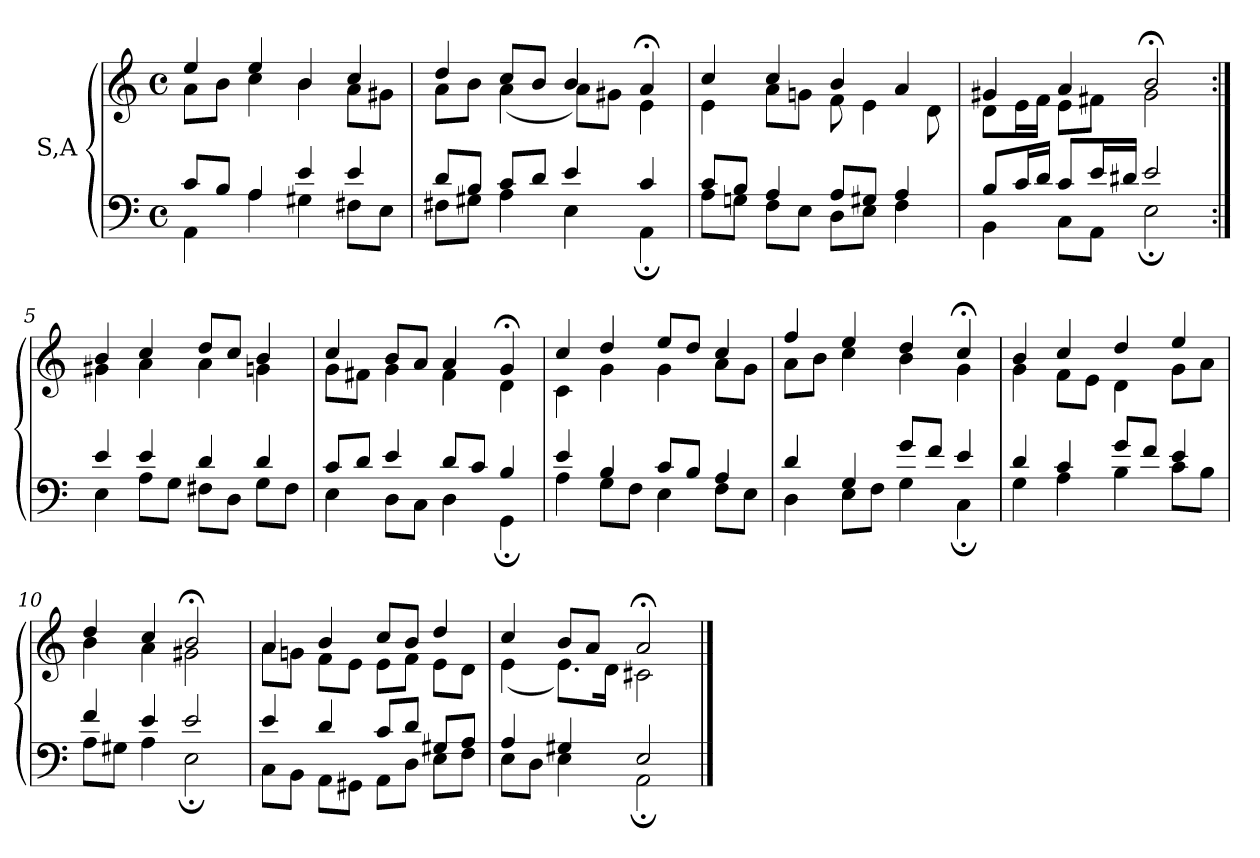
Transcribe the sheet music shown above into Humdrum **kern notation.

**kern	**kern
*part1	*part1
*staff2	*staff1
*I"S,A	*
!!LO:LB:g=z
*clefF4	*clefG2
*k[]	*k[]
*M4/4	*M4/4
*met(c)	*met(c)
=1	=1
*^	*^
8cL	4AA	4ee	8aL
8BJ	.	.	8bJ
4A	4A	4ee	4cc
4e	4G#X	4b	4b
4e	8F#XL	4cc	8aL
.	8EJ	.	8g#XJ
=2	=2	=2	=2
8dL	8F#XL	4dd	8aL
8BJ	8G#XJ	.	8bJ
8cL	4A	8ccL	(<4a
8dJ	.	8bJ	.
4e	4E	4b	8aL)
.	.	.	8g#XJ
4c	4AA;	4a;<	4e
=3	=3	=3	=3
8cL	8AL	4cc	4e
8BJ	8GnJ	.	.
4A	8FL	4cc	8aL
.	8EJ	.	8gnJ
8AL	8DL	4b	8f
8G#XJ	8EJ	.	4e
4A	4F	4a	.
.	.	.	8d
=4	=4	=4	=4
8BL	4BB	4g#X	8dL
16cL	.	.	16eL
16dJJ	.	.	16fJJ
8cL	8CL	4a	8eL
16eL	8AAJ	.	8f#XJ
16d#XJJ	.	.	.
2e	2E;	2b;<	2g#
!!LO:LB:g=z	!!
=5:|!	=5:|!	=5:|!	=5:|!
4e	4E	4b	4g#X
4e	8AL	4cc	4a
.	8GJ	.	.
4d	8F#XL	8ddL	4a
.	8DJ	8ccJ	.
4d	8GL	4b	4gn
.	8F#J	.	.
=6	=6	=6	=6
8cL	4E	4cc	8gL
8dJ	.	.	8f#XJ
4e	8DL	8bL	4g
.	8CJ	8aJ	.
8dL	4D	4a	4f#
8cJ	.	.	.
4B	4GG;	4g;<	4d
=7	=7	=7	=7
4e	4A	4cc	4c
4B	8GL	4dd	4g
.	8FJ	.	.
8cL	4E	8eeL	4g
8BJ	.	8ddJ	.
4A	8FL	4cc	8aL
.	8EJ	.	8gJ
=8	=8	=8	=8
4d	4D	4ff	8aL
.	.	.	8bJ
4G	8EL	4ee	4cc
.	8FJ	.	.
8gL	4G	4dd	4b
8fJ	.	.	.
4e	4C;	4cc;<	4g
!!LO:PB:g=z	!!
=9	=9	=9	=9
4d	4G	4b	4g
4c	4A	4cc	8fL
.	.	.	8eJ
8gL	4B	4dd	4d
8fJ	.	.	.
4e	8cL	4ee	8gL
.	8BJ	.	8aJ
=10	=10	=10	=10
4f	8AL	4dd	4b
.	8G#XJ	.	.
4e	4A	4cc	4a
2e	2E;	2b;<	2g#X
=11	=11	=11	=11
4e	8CL	4a	8aL
.	8BBJ	.	8gnJ
4d	8AAL	4b	8fL
.	8GG#XJ	.	8eJ
8cL	8AAL	8ccL	8eL
8dJ	8DJ	8bJ	8fJ
8G#XL	8EL	4dd	8eL
8AJ	8FJ	.	8dJ
=12	=12	=12	=12
4A	8EL	4cc	(<4e
.	8DJ	.	.
4G#X	4E	8bL	8.eL)
.	.	8aJ	.
.	.	.	16dJk
2E	2AA;	2a;<	2c#X
*v	*v	*	*
*	*v	*v
==	==
*-	*-
